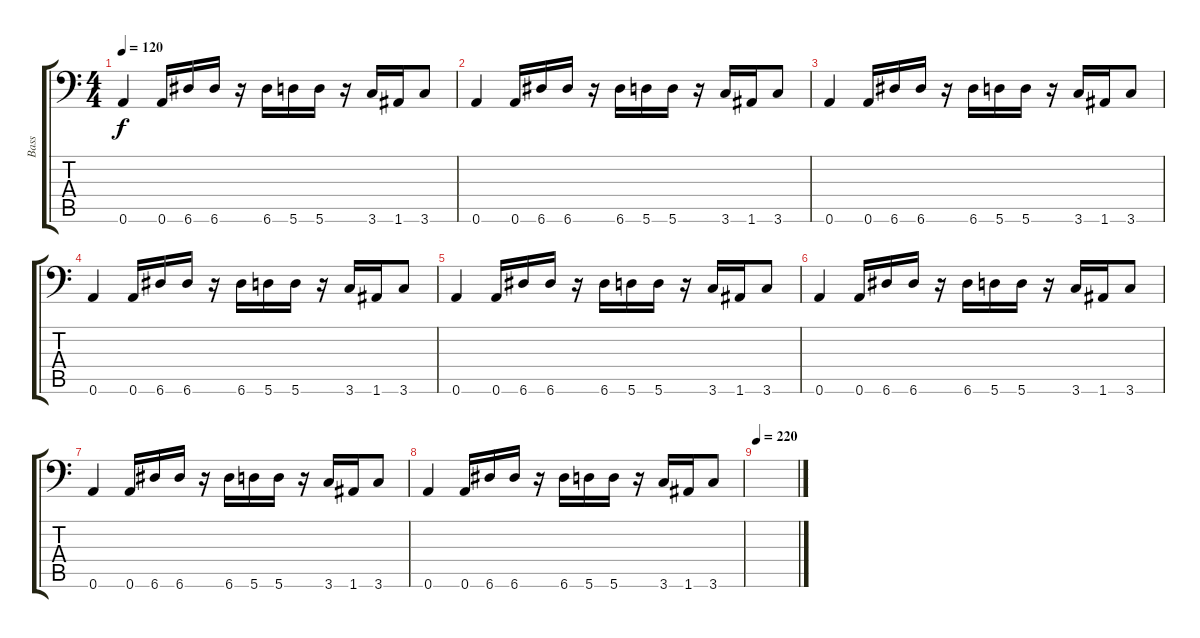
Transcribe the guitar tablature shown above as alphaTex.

\track ("Bass" "Bass") {instrument electricbasspick}
\staff {score tabs}
\tuning (A3 E3 C3 G2 D2 A1) {hide}
\ts (4 4)
\tempo 120
\clef f4
\ks c
0.6.4{dy f} 0.6.16 6.6.16 6.6.16 r.16 6.6.16 5.6.16 5.6.16 r.16 3.6.16 1.6.16 3.6.8 |
0.6.4 0.6.16 6.6.16 6.6.16 r.16 6.6.16 5.6.16 5.6.16 r.16 3.6.16 1.6.16 3.6.8 |
0.6.4 0.6.16 6.6.16 6.6.16 r.16 6.6.16 5.6.16 5.6.16 r.16 3.6.16 1.6.16 3.6.8 |
0.6.4 0.6.16 6.6.16 6.6.16 r.16 6.6.16 5.6.16 5.6.16 r.16 3.6.16 1.6.16 3.6.8 |
0.6.4 0.6.16 6.6.16 6.6.16 r.16 6.6.16 5.6.16 5.6.16 r.16 3.6.16 1.6.16 3.6.8 |
0.6.4 0.6.16 6.6.16 6.6.16 r.16 6.6.16 5.6.16 5.6.16 r.16 3.6.16 1.6.16 3.6.8 |
0.6.4 0.6.16 6.6.16 6.6.16 r.16 6.6.16 5.6.16 5.6.16 r.16 3.6.16 1.6.16 3.6.8 |
0.6.4 0.6.16 6.6.16 6.6.16 r.16 6.6.16 5.6.16 5.6.16 r.16 3.6.16 1.6.16 3.6.8 |
\tempo 220
